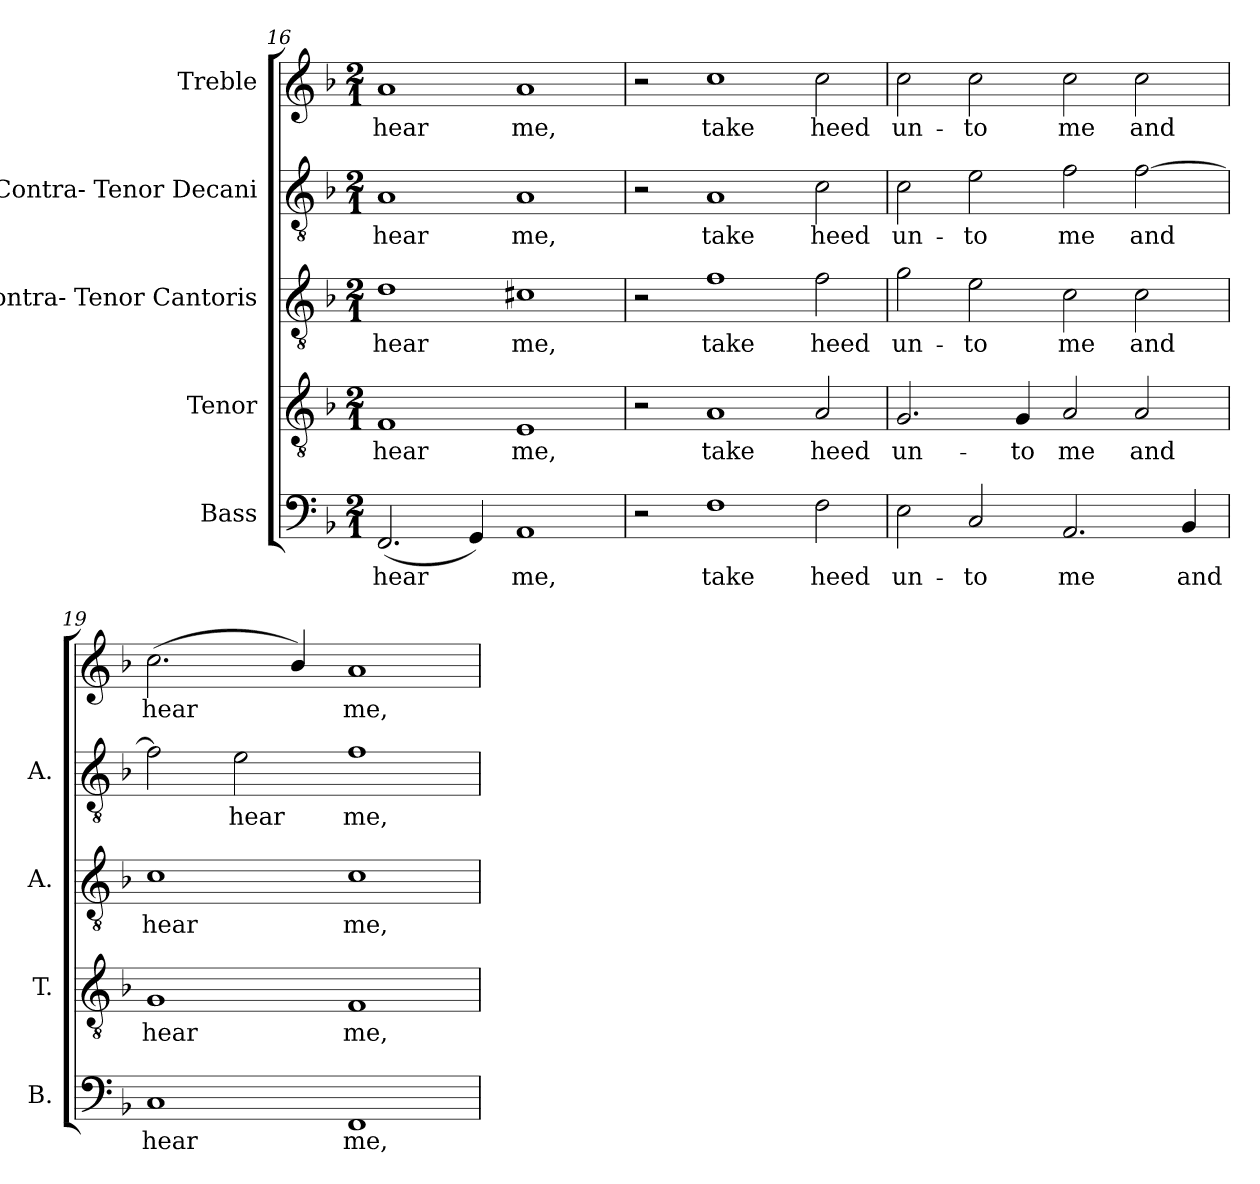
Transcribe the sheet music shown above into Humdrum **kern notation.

**kern	**text	**kern	**text	**kern	**text	**kern	**text	**kern	**text
*part5	*part5	*part4	*part4	*part3	*part3	*part2	*part2	*part1	*part1
*staff5	*staff5	*staff4	*staff4	*staff3	*staff3	*staff2	*staff2	*staff1	*staff1
*I"Bass	*	*I"Tenor	*	*I"Contra- Tenor Cantoris	*	*I"Contra- Tenor Decani	*	*I"Treble	*
*I'B.	*	*I'T.	*	*I'A.	*	*I'A.	*	*	*
*clefF4	*	*clefGv2	*	*clefGv2	*	*clefGv2	*	*clefG2	*
*	*	*ITrd7c12	*	*ITrd7c12	*	*ITrd7c12	*	*	*
*k[b-]	*	*k[b-]	*	*k[b-]	*	*k[b-]	*	*k[b-]	*
*F:	*	*F:	*	*F:	*	*F:	*	*F:	*
*M2/1	*	*M2/1	*	*M2/1	*	*M2/1	*	*M2/1	*
=16	=16	=16	=16	=16	=16	=16	=16	=16	=16
!	!LO:LY:b:color=#000000	!	!	!	!	!	!	!	!
!	!	!	!LO:LY:b:color=#000000	!	!	!	!	!	!
!	!	!	!	!	!LO:LY:b:color=#000000	!	!	!	!
!	!	!	!	!	!	!	!LO:LY:b:color=#000000	!	!
!	!	!	!	!	!	!	!	!	!LO:LY:b:color=#000000
(2.FFi/	hear	1FFi	hear	1Di	hear	1AAi	hear	1ai	hear
4GGi/)	.	.	.	.	.	.	.	.	.
!	!LO:LY:b:color=#000000	!	!	!	!	!	!	!	!
!	!	!	!LO:LY:b:color=#000000	!	!	!	!	!	!
!	!	!	!	!	!LO:LY:b:color=#000000	!	!	!	!
!	!	!	!	!	!	!	!LO:LY:b:color=#000000	!	!
!	!	!	!	!	!	!	!	!	!LO:LY:b:color=#000000
1AAi	me,	1EEi	me,	1C#Xi	me,	1AAi	me,	1ai	me,
=17	=17	=17	=17	=17	=17	=17	=17	=17	=17
2r	.	2r	.	2r	.	2r	.	2r	.
!	!LO:LY:b:color=#000000	!	!	!	!	!	!	!	!
!	!	!	!LO:LY:b:color=#000000	!	!	!	!	!	!
!	!	!	!	!	!LO:LY:b:color=#000000	!	!	!	!
!	!	!	!	!	!	!	!LO:LY:b:color=#000000	!	!
!	!	!	!	!	!	!	!	!	!LO:LY:b:color=#000000
1Fi	take	1AAi	take	1Fi	take	1AAi	take	1cci	take
!	!LO:LY:b:color=#000000	!	!	!	!	!	!	!	!
!	!	!	!LO:LY:b:color=#000000	!	!	!	!	!	!
!	!	!	!	!	!LO:LY:b:color=#000000	!	!	!	!
!	!	!	!	!	!	!	!LO:LY:b:color=#000000	!	!
!	!	!	!	!	!	!	!	!	!LO:LY:b:color=#000000
2Fi\	heed	2AAi/	heed	2Fi\	heed	2Ci\	heed	2cci\	heed
!!LO:PB:g=z
=18	=18	=18	=18	=18	=18	=18	=18	=18	=18
!	!LO:LY:b:color=#000000	!	!	!	!	!	!	!	!
!	!	!	!LO:LY:b:color=#000000	!	!	!	!	!	!
!	!	!	!	!	!LO:LY:b:color=#000000	!	!	!	!
!	!	!	!	!	!	!	!LO:LY:b:color=#000000	!	!
!	!	!	!	!	!	!	!	!	!LO:LY:b:color=#000000
2Ei\	un-	2.GGi/	un-	2Gi\	un-	2Ci\	un-	2cci\	un-
!	!LO:LY:b:color=#000000	!	!	!	!	!	!	!	!
!	!	!	!	!	!LO:LY:b:color=#000000	!	!	!	!
!	!	!	!	!	!	!	!LO:LY:b:color=#000000	!	!
!	!	!	!	!	!	!	!	!	!LO:LY:b:color=#000000
2Ci/	-to	.	.	2Ei\	-to	2Ei\	-to	2cci\	-to
!	!	!	!LO:LY:b:color=#000000	!	!	!	!	!	!
.	.	4GGi/	-to	.	.	.	.	.	.
!	!LO:LY:b:color=#000000	!	!	!	!	!	!	!	!
!	!	!	!LO:LY:b:color=#000000	!	!	!	!	!	!
!	!	!	!	!	!LO:LY:b:color=#000000	!	!	!	!
!	!	!	!	!	!	!	!LO:LY:b:color=#000000	!	!
!	!	!	!	!	!	!	!	!	!LO:LY:b:color=#000000
2.AAi/	me	2AAi/	me	2Ci\	me	2Fi\	me	2cci\	me
!	!	!	!LO:LY:b:color=#000000	!	!	!	!	!	!
!	!	!	!	!	!LO:LY:b:color=#000000	!	!	!	!
!	!	!	!	!	!	!	!LO:LY:b:color=#000000	!	!
!	!	!	!	!	!	!	!	!	!LO:LY:b:color=#000000
.	.	2AAi/	and	2Ci\	and	[2Fi\	and	2cci\	and
!	!LO:LY:b:color=#000000	!	!	!	!	!	!	!	!
4BB-i/	and	.	.	.	.	.	.	.	.
=19	=19	=19	=19	=19	=19	=19	=19	=19	=19
!	!LO:LY:b:color=#000000	!	!	!	!	!	!	!	!
!	!	!	!LO:LY:b:color=#000000	!	!	!	!	!	!
!	!	!	!	!	!LO:LY:b:color=#000000	!	!	!	!
!	!	!	!	!	!	!	!	!	!LO:LY:b:color=#000000
1Ci	hear	1GGi	hear	1Ci	hear	2Fi\]	.	(2.cci\	hear
!	!	!	!	!	!	!	!LO:LY:b:color=#000000	!	!
.	.	.	.	.	.	2Ei\	hear	.	.
.	.	.	.	.	.	.	.	4b-i/)	.
!	!LO:LY:b:color=#000000	!	!	!	!	!	!	!	!
!	!	!	!LO:LY:b:color=#000000	!	!	!	!	!	!
!	!	!	!	!	!LO:LY:b:color=#000000	!	!	!	!
!	!	!	!	!	!	!	!LO:LY:b:color=#000000	!	!
!	!	!	!	!	!	!	!	!	!LO:LY:b:color=#000000
1FFi	me,	1FFi	me,	1Ci	me,	1Fi	me,	1ai	me,
=	=	=	=	=	=	=	=	=	=
*-	*-	*-	*-	*-	*-	*-	*-	*-	*-
